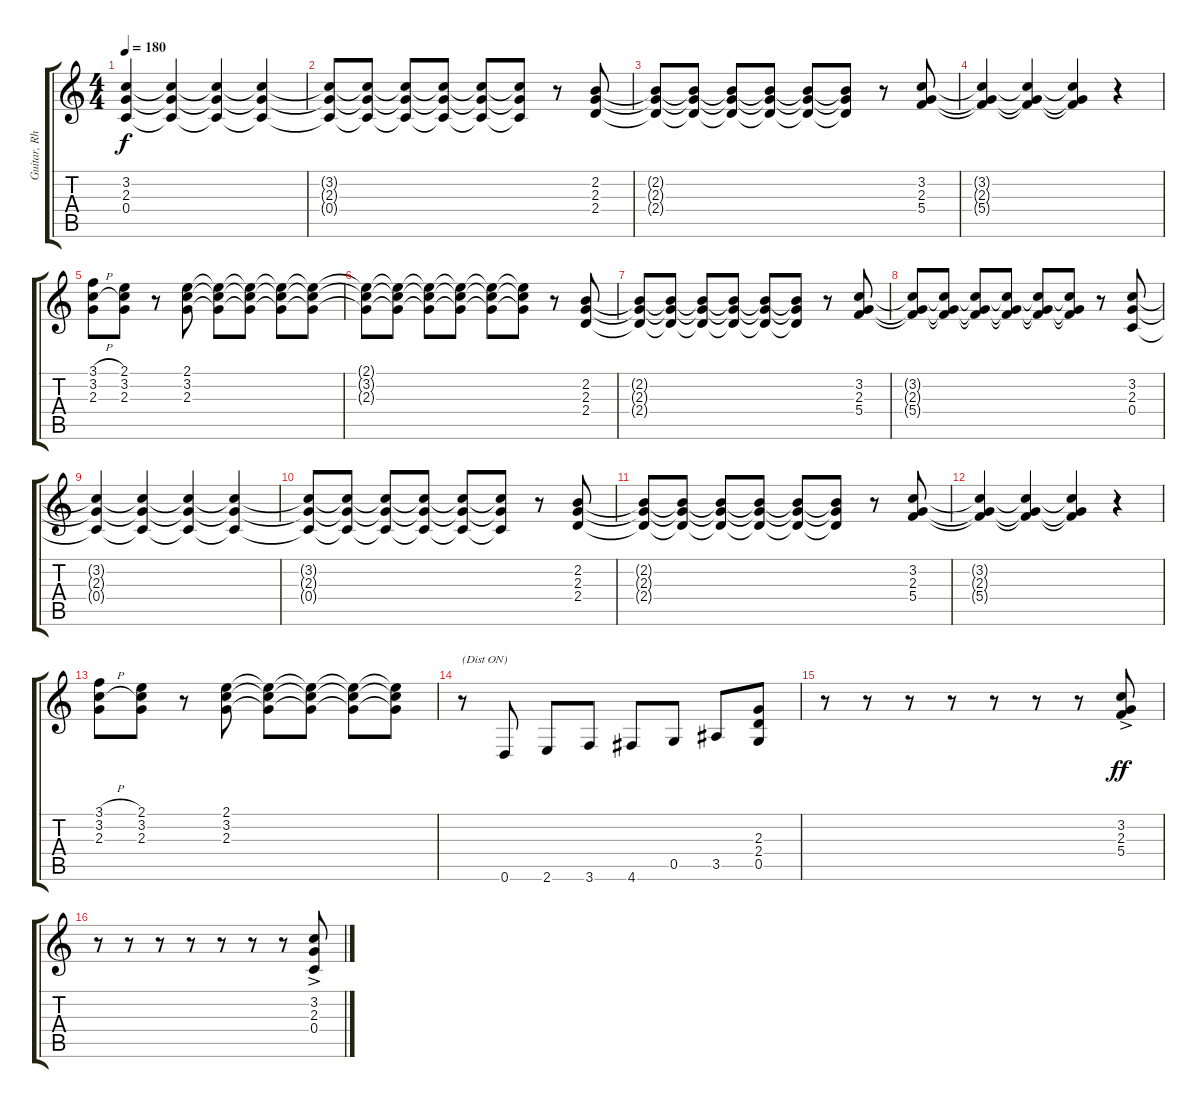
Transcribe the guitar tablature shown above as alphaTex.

\track ("Guitar, Rhythm 2" "Guitar, Rh") {instrument distortionguitar}
\staff {score tabs}
\tuning (D4 A3 F3 C3 G2 D2) {hide}
\ts (4 4)
\tempo 180
\clef g2
\ks c
(3.2{t} 2.3{t} 0.4{t}).4{dy f} (3.2{t} 2.3{t} 0.4{t}).4 (3.2{t} 2.3{t} 0.4{t}).4 (3.2{t} 2.3{t} 0.4{t}).4 |
(3.2{t} 2.3{t} 0.4{t}).8 (3.2{t} 2.3{t} 0.4{t}).8 (3.2{t} 2.3{t} 0.4{t}).8 (3.2{t} 2.3{t} 0.4{t}).8 (3.2{t} 2.3{t} 0.4{t}).8 (3.2{t} 2.3{t} 0.4{t}).8 r.8 (2.2 2.3 2.4).8 |
(2.2{t} 2.3{t} 2.4{t}).8 (2.2{t} 2.3{t} 2.4{t}).8 (2.2{t} 2.3{t} 2.4{t}).8 (2.2{t} 2.3{t} 2.4{t}).8 (2.2{t} 2.3{t} 2.4{t}).8 (2.2{t} 2.3{t} 2.4{t}).8 r.8 (3.2 2.3 5.4).8 |
(3.2{t} 2.3{t} 5.4{t}).4 (3.2{t} 2.3{t} 5.4{t}).4 (3.2{t} 2.3{t} 5.4{t}).4 r.4 |
(3.1{h} 3.2{h} 2.3).8 (2.1 3.2 2.3).8 r.8 (2.1 3.2 2.3).8 (2.1{t} 3.2{t} 2.3{t}).8 (2.1{t} 3.2{t} 2.3{t}).8 (2.1{t} 3.2{t} 2.3{t}).8 (2.1{t} 3.2{t} 2.3{t}).8 |
(2.1{t} 3.2{t} 2.3{t}).8 (2.1{t} 3.2{t} 2.3{t}).8 (2.1{t} 3.2{t} 2.3{t}).8 (2.1{t} 3.2{t} 2.3{t}).8 (2.1{t} 3.2{t} 2.3{t}).8 (2.1{t} 3.2{t} 2.3{t}).8 r.8 (2.2 2.3 2.4).8 |
(2.2{t} 2.3{t} 2.4{t}).8 (2.2{t} 2.3{t} 2.4{t}).8 (2.2{t} 2.3{t} 2.4{t}).8 (2.2{t} 2.3{t} 2.4{t}).8 (2.2{t} 2.3{t} 2.4{t}).8 (2.2{t} 2.3{t} 2.4{t}).8 r.8 (3.2 2.3 5.4).8 |
(3.2{t} 2.3{t} 5.4{t}).8 (3.2{t} 2.3{t} 5.4{t}).8 (3.2{t} 2.3{t} 5.4{t}).8 (3.2{t} 2.3{t} 5.4{t}).8 (3.2{t} 2.3{t} 5.4{t}).8 (3.2{t} 2.3{t} 5.4{t}).8 r.8 (3.2 2.3 0.4).8 |
(3.2{t} 2.3{t} 0.4{t}).4 (3.2{t} 2.3{t} 0.4{t}).4 (3.2{t} 2.3{t} 0.4{t}).4 (3.2{t} 2.3{t} 0.4{t}).4 |
(3.2{t} 2.3{t} 0.4{t}).8 (3.2{t} 2.3{t} 0.4{t}).8 (3.2{t} 2.3{t} 0.4{t}).8 (3.2{t} 2.3{t} 0.4{t}).8 (3.2{t} 2.3{t} 0.4{t}).8 (3.2{t} 2.3{t} 0.4{t}).8 r.8 (2.2 2.3 2.4).8 |
(2.2{t} 2.3{t} 2.4{t}).8 (2.2{t} 2.3{t} 2.4{t}).8 (2.2{t} 2.3{t} 2.4{t}).8 (2.2{t} 2.3{t} 2.4{t}).8 (2.2{t} 2.3{t} 2.4{t}).8 (2.2{t} 2.3{t} 2.4{t}).8 r.8 (3.2 2.3 5.4).8 |
(3.2{t} 2.3{t} 5.4{t}).4 (3.2{t} 2.3{t} 5.4{t}).4 (3.2{t} 2.3{t} 5.4{t}).4 r.4 |
(3.1{h} 3.2{h} 2.3).8 (2.1 3.2 2.3).8 r.8 (2.1 3.2 2.3).8 (2.1{t} 3.2{t} 2.3{t}).8 (2.1{t} 3.2{t} 2.3{t}).8 (2.1{t} 3.2{t} 2.3{t}).8 (2.1{t} 3.2{t} 2.3{t}).8 |
r.8{txt "(Dist ON)" instrument distortionguitar} 0.6.8 2.6.8 3.6.8 4.6.8 0.5.8 3.5.8 (2.3 2.4 0.5).8 |
r.8 r.8 r.8 r.8 r.8 r.8 r.8 (3.2{ac} 2.3{ac} 5.4{ac}).8{dy ff} |
r.8 r.8 r.8 r.8 r.8 r.8 r.8 (3.2{ac} 2.3{ac} 0.4{ac}).8
